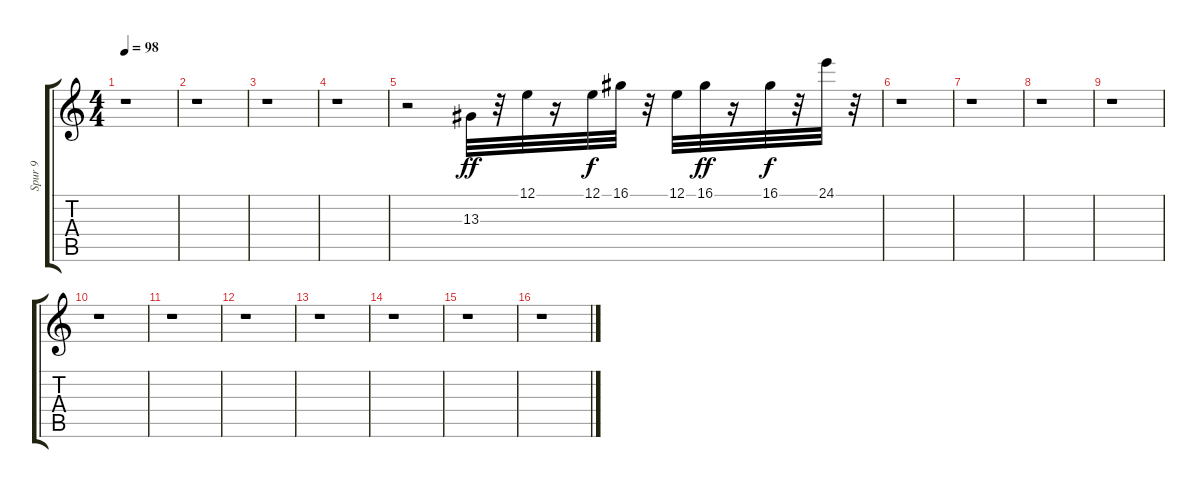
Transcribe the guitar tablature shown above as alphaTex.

\track ("Spur 9" "Spur 9") {instrument stringensemble1}
\staff {score tabs}
\tuning (E4 B3 G3 D3 A2 E2) {hide}
\ts (4 4)
\tempo 98
\clef g2
\ks c
r.1{dy ff} |
r.1 |
r.1 |
r.1 |
r.2 13.3.32{balance 10 instrument stringensemble1} r.32 12.1.32 r.16 12.1.32{dy f} 16.1.32 r.32 12.1.32 16.1.32{dy ff} r.16 16.1.32{dy f} r.32 24.1.32 r.32 |
r.1 |
r.1 |
r.1 |
r.1 |
r.1 |
r.1 |
r.1 |
r.1 |
r.1 |
r.1 |
r.1
